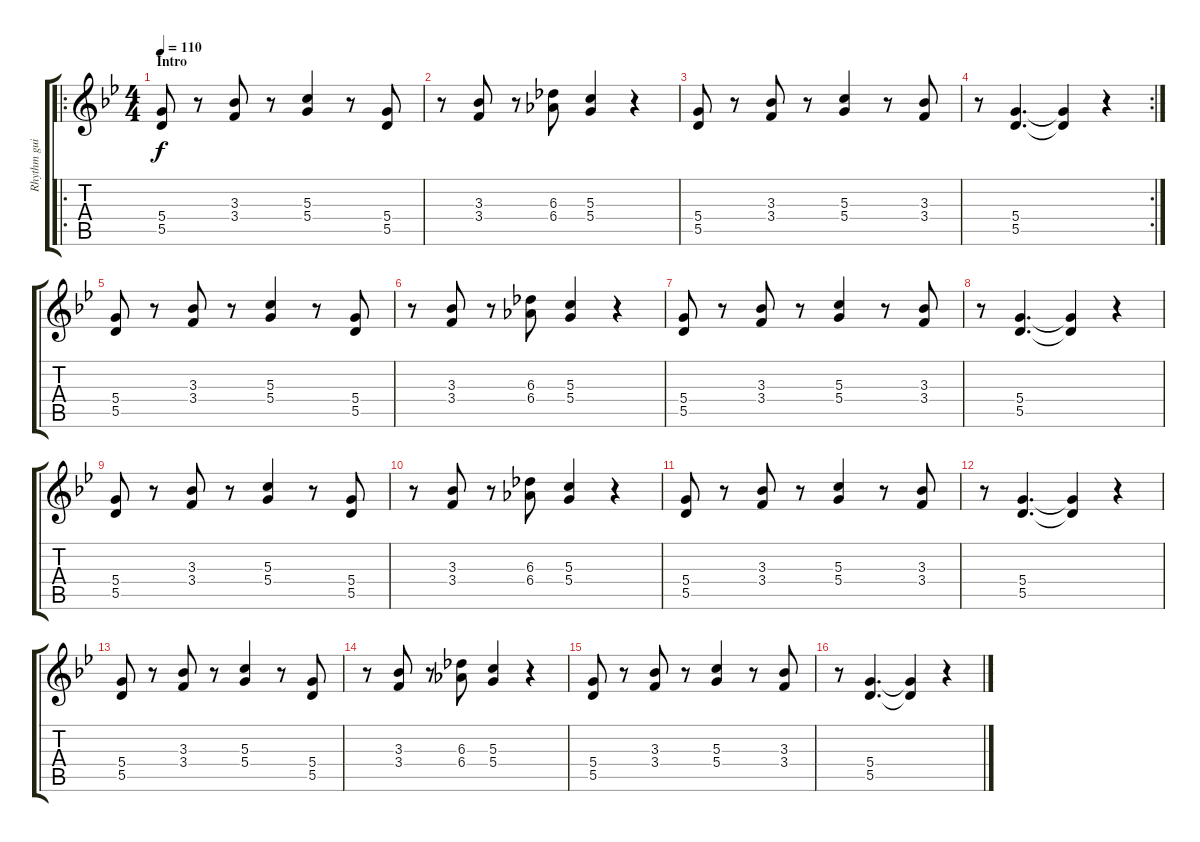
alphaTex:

\track ("Rhythm guitar" "Rhythm gui") {instrument distortionguitar}
\staff {score tabs}
\tuning (E4 B3 G3 D3 A2 E2) {hide}
\ro
\ts (4 4)
\section ("" "Intro")
\tempo 110
\clef g2
\ks bb
(5.4 5.5).8{dy f balance 2 instrument distortionguitar} r.8 (3.3 3.4).8 r.8 (5.3 5.4).4 r.8 (5.4 5.5).8 |
r.8 (3.3 3.4).8 r.8 (6.3 6.4).8 (5.3 5.4).4 r.4 |
(5.4 5.5).8 r.8 (3.3 3.4).8 r.8 (5.3 5.4).4 r.8 (3.3 3.4).8 |
\rc 2
r.8 (5.4 5.5).4{d} (5.4{t} 5.5{t}).4 r.4 |
(5.4 5.5).8 r.8 (3.3 3.4).8 r.8 (5.3 5.4).4 r.8 (5.4 5.5).8 |
r.8 (3.3 3.4).8 r.8 (6.3 6.4).8 (5.3 5.4).4 r.4 |
(5.4 5.5).8 r.8 (3.3 3.4).8 r.8 (5.3 5.4).4 r.8 (3.3 3.4).8 |
r.8 (5.4 5.5).4{d} (5.4{t} 5.5{t}).4 r.4 |
(5.4 5.5).8 r.8 (3.3 3.4).8 r.8 (5.3 5.4).4 r.8 (5.4 5.5).8 |
r.8 (3.3 3.4).8 r.8 (6.3 6.4).8 (5.3 5.4).4 r.4 |
(5.4 5.5).8 r.8 (3.3 3.4).8 r.8 (5.3 5.4).4 r.8 (3.3 3.4).8 |
r.8 (5.4 5.5).4{d} (5.4{t} 5.5{t}).4 r.4 |
(5.4 5.5).8 r.8 (3.3 3.4).8 r.8 (5.3 5.4).4 r.8 (5.4 5.5).8 |
r.8 (3.3 3.4).8 r.8 (6.3 6.4).8 (5.3 5.4).4 r.4 |
(5.4 5.5).8 r.8 (3.3 3.4).8 r.8 (5.3 5.4).4 r.8 (3.3 3.4).8 |
r.8 (5.4 5.5).4{d} (5.4{t} 5.5{t}).4 r.4
